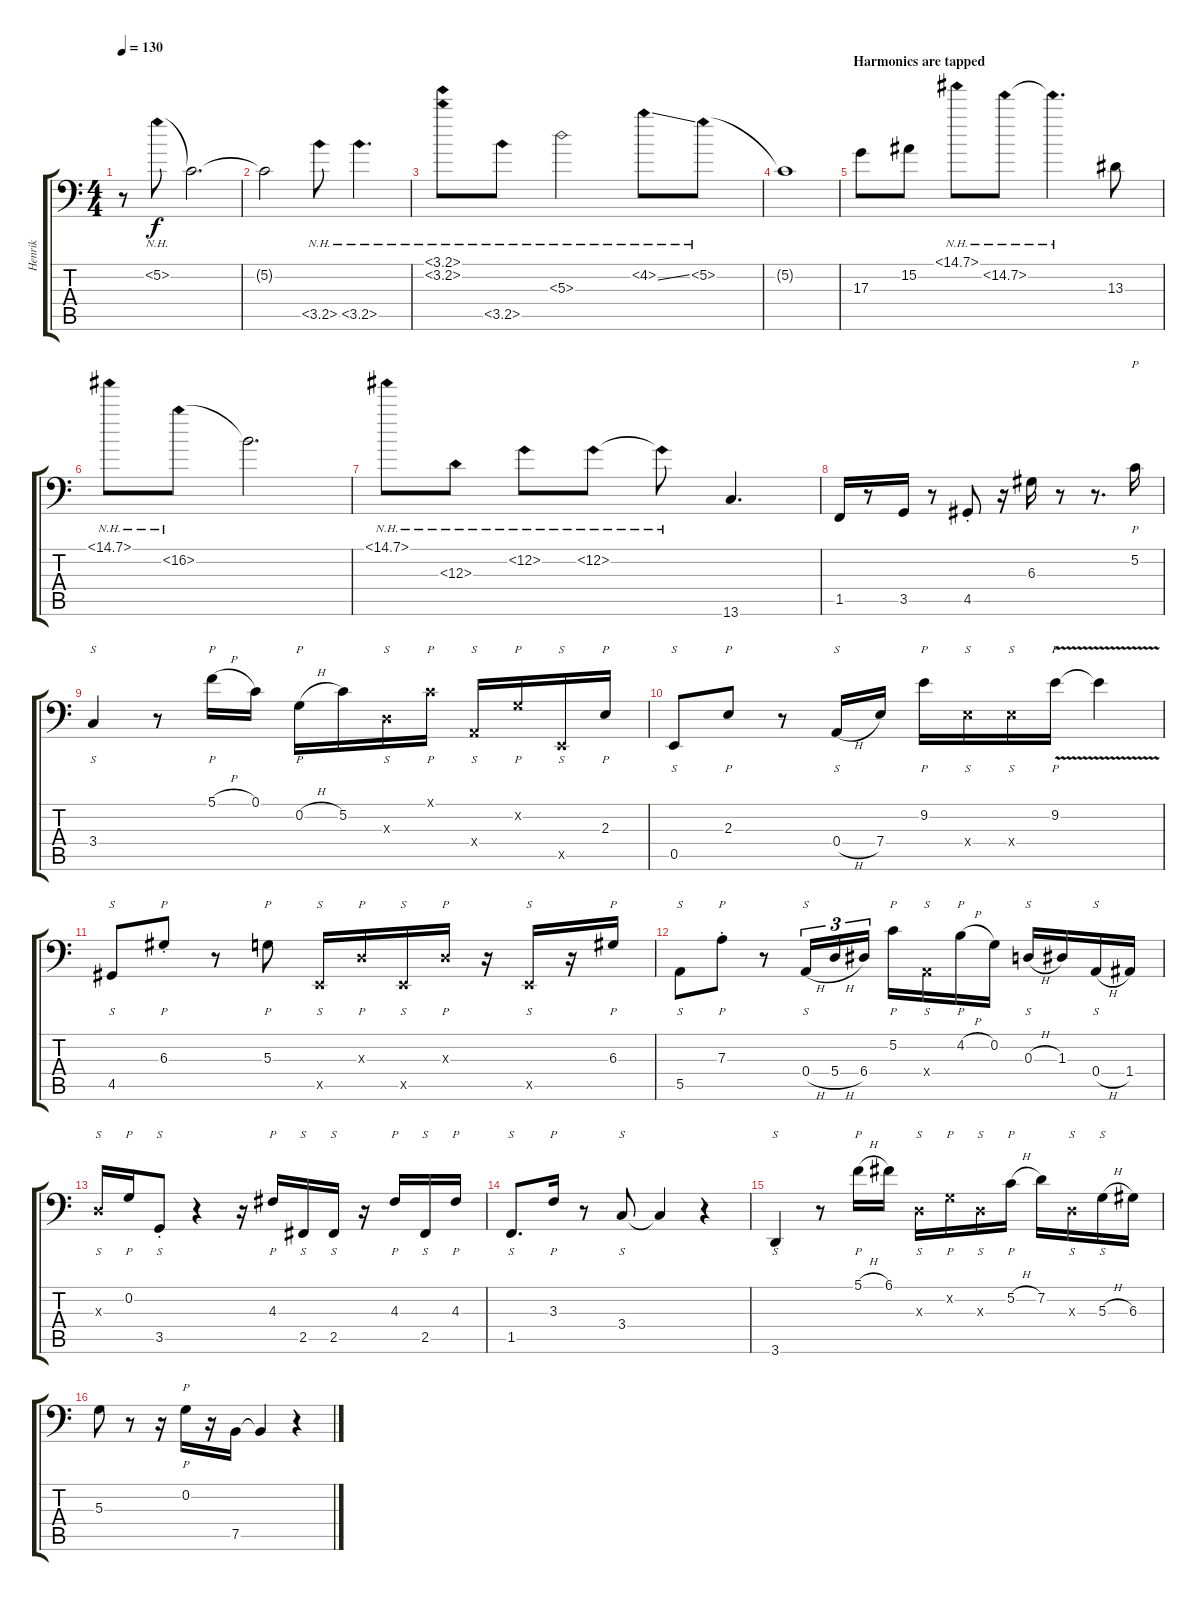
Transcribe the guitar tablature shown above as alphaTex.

\track ("Henrik" "Henrik") {instrument electricbassfinger}
\staff {score tabs}
\tuning (C3 G2 D2 A1 E1 B0) {hide}
\ts (4 4)
\tempo 130
\clef f4
\ks c
r.8{dy f} 5.2{nh}.8 5.2{t}.2{d} |
5.2{t}.2 3.5{nh}.8 3.5{nh}.4{d} |
(3.1{nh} 3.2{nh}).8 3.5{nh}.8 5.3{nh}.2 4.2{nh ss}.8 5.2{nh}.8 |
5.2{t}.1 |
\section ("" "Harmonics are tapped")
17.3.8 15.2.8 14.1{nh}.8 15.2{nh}.8 15.2{nh t}.4{d} 13.3.8 |
14.1{nh}.8 16.2{nh}.8 16.2{t}.2{d} |
15.1{nh}.8 13.3{nh}.8 13.2{nh}.8 12.2{nh}.8 12.2{nh t}.8 13.6.4{d} |
1.5.16 r.8 3.5.16 r.8 4.5{st}.8 r.16 6.3.16 r.8 r.8{d} 5.2.16{p} |
3.4.4{s} r.8 5.1{h}.16{p} 0.1.16 0.2{h}.16{p} 5.2.16 0.3{x}.16{s} 0.1{x}.16{p} 0.4{x}.16{s} 0.2{x}.16{p} 0.5{x}.16{s} 2.3.16{p} |
0.5.8{s} 2.3.8{p} r.8 0.4{h}.16{s} 7.4.16 9.2.16{p} 7.4{x}.16{s} 7.4{x}.16{s} 9.2{v}.16{p} 9.2{v t}.4 |
4.5.8{s} 6.3{st}.8{p} r.8 5.3.8{p} 0.5{x}.16{s} 0.3{x}.16{p} 0.5{x}.16{s} 0.3{x}.16{p} r.16 0.5{x}.16{s} r.16 6.3.16{p} |
5.5.8{s} 7.3{st}.8{p} r.8 0.4{h}.16{s tu (3 2)} 5.4{h}.16{tu (3 2)} 6.4.16{tu (3 2)} 5.2.16{p} 0.4{x}.16{s} 4.2{h}.16{p} 0.2.16 0.3{h}.16{s} 1.3.16 0.4{h}.16{s} 1.4.16 |
0.3{x}.16{s} 0.2.16{p} 3.5{st}.8{s} r.4 r.16 4.3.16{p} 2.5.16{s} 2.5.16{s} r.16 4.3.16{p} 2.5.16{s} 4.3.16{p} |
1.5.8{s d} 3.3.16{p} r.8 3.4.8{s} 3.4{t}.4 r.4 |
3.6.4{s} r.8 5.1{h}.16{p} 6.1.16 0.3{x}.16{s} 0.2{x}.16{p} 0.3{x}.16{s} 5.2{h}.16{p} 7.2.16 0.3{x}.16{s} 5.3{h}.16{s} 6.3.16 |
5.3.8 r.8 r.16 0.2.16{p} r.16 7.5.16 7.5{t}.4 r.4
